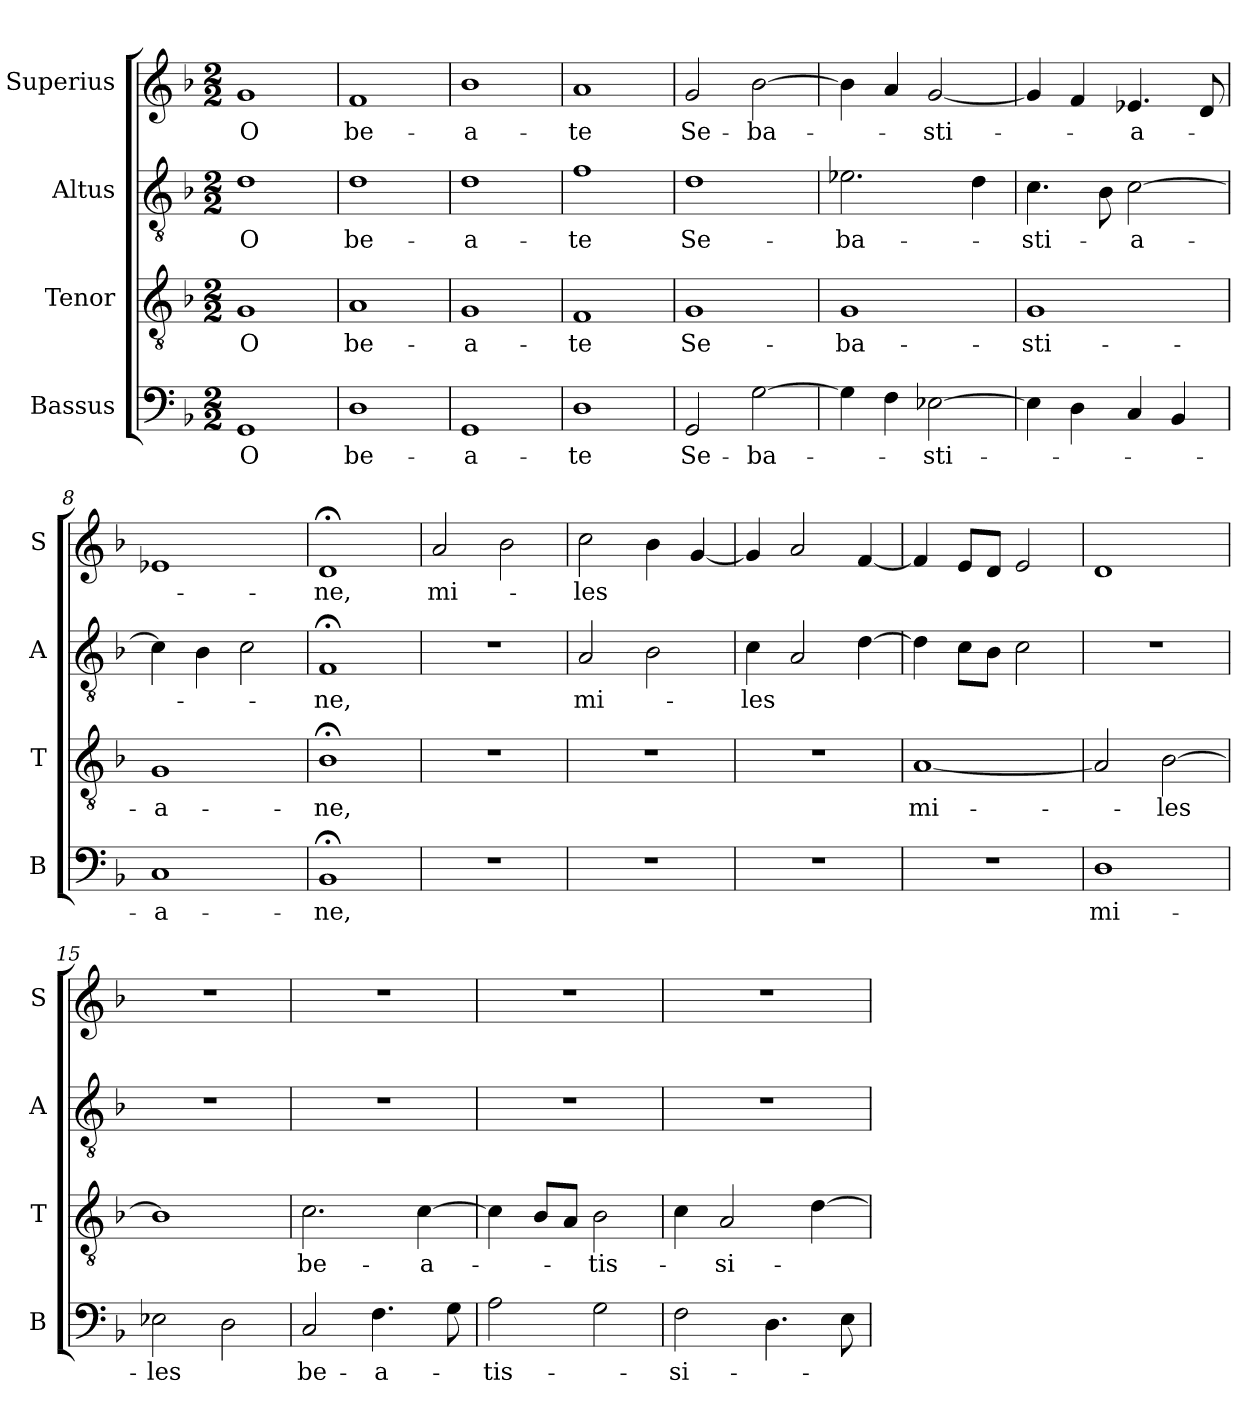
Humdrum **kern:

**kern	**text	**kern	**text	**kern	**text	**kern	**text
*part4	*part4	*part3	*part3	*part2	*part2	*part1	*part1
*staff4	*staff4	*staff3	*staff3	*staff2	*staff2	*staff1	*staff1
*I"Bassus	*	*I"Tenor	*	*I"Altus	*	*I"Superius	*
*I'B	*	*I'T	*	*I'A	*	*I'S	*
*clefF4	*	*clefGv2	*	*clefGv2	*	*clefG2	*
*k[b-]	*	*k[b-]	*	*k[b-]	*	*k[b-]	*
*M2/2	*	*M2/2	*	*M2/2	*	*M2/2	*
=1	=1	=1	=1	=1	=1	=1	=1
1GG	O	1G	O	1d	O	1g	O
=2	=2	=2	=2	=2	=2	=2	=2
1D	be-	1A	be-	1d	be-	1f	be-
=3	=3	=3	=3	=3	=3	=3	=3
1GG	-a-	1G	-a-	1d	-a-	1b-	-a-
=4	=4	=4	=4	=4	=4	=4	=4
1D	-te	1F	-te	1f	-te	1a	-te
=5	=5	=5	=5	=5	=5	=5	=5
2GG	Se-	1G	Se-	1d	Se-	2g	Se-
[2G	-ba-	.	.	.	.	[2b-	-ba-
=6	=6	=6	=6	=6	=6	=6	=6
4G]	.	1G	-ba-	2.e-X	-ba-	4b-]	.
4F	.	.	.	.	.	4a	.
[2E-X	-sti-	.	.	.	.	[2g	-sti-
.	.	.	.	4d	.	.	.
=7	=7	=7	=7	=7	=7	=7	=7
4E-]	.	1G	-sti-	4.c	-sti-	4g]	.
4D	.	.	.	.	.	4f	.
.	.	.	.	8B-	.	.	.
4C	.	.	.	[2c	-a-	4.e-X	-a-
4BB-	.	.	.	.	.	.	.
.	.	.	.	.	.	8d	.
=8	=8	=8	=8	=8	=8	=8	=8
1C	-a-	1G	-a-	4c]	.	1e-X	.
.	.	.	.	4B-	.	.	.
.	.	.	.	2c	.	.	.
=9	=9	=9	=9	=9	=9	=9	=9
1BB-;<	-ne,	1B-;<	-ne,	1F;<	-ne,	1d;<	-ne,
=10	=10	=10	=10	=10	=10	=10	=10
1r	.	1r	.	1r	.	2a	mi-
.	.	.	.	.	.	2b-	.
=11	=11	=11	=11	=11	=11	=11	=11
1r	.	1r	.	2A	mi-	2cc	-les
.	.	.	.	2B-	.	4b-	.
.	.	.	.	.	.	[4g	.
=12	=12	=12	=12	=12	=12	=12	=12
1r	.	1r	.	4c	-les	4g]	.
.	.	.	.	2A	.	2a	.
.	.	.	.	[4d	.	[4f	.
=13	=13	=13	=13	=13	=13	=13	=13
1r	.	[1A	mi-	4d]	.	4f]	.
.	.	.	.	8cL	.	8eL	.
.	.	.	.	8B-J	.	8dJ	.
.	.	.	.	2c	.	2e	.
=14	=14	=14	=14	=14	=14	=14	=14
1D	mi-	2A]	.	1r	.	1d	.
.	.	[2B-	-les	.	.	.	.
=15	=15	=15	=15	=15	=15	=15	=15
2E-X	-les	1B-]	.	1r	.	1r	.
2D	.	.	.	.	.	.	.
=16	=16	=16	=16	=16	=16	=16	=16
2C	be-	2.c	be-	1r	.	1r	.
4.F	-a-	.	.	.	.	.	.
.	.	[4c	-a-	.	.	.	.
8G	.	.	.	.	.	.	.
=17	=17	=17	=17	=17	=17	=17	=17
2A	-tis-	4c]	.	1r	.	1r	.
.	.	8B-L	.	.	.	.	.
.	.	8AJ	.	.	.	.	.
2G	.	2B-	-tis-	.	.	.	.
=18	=18	=18	=18	=18	=18	=18	=18
2F	-si-	4c	.	1r	.	1r	.
.	.	2A	-si-	.	.	.	.
4.D	.	.	.	.	.	.	.
.	.	[4d	.	.	.	.	.
8E	.	.	.	.	.	.	.
=	=	=	=	=	=	=	=
*-	*-	*-	*-	*-	*-	*-	*-
